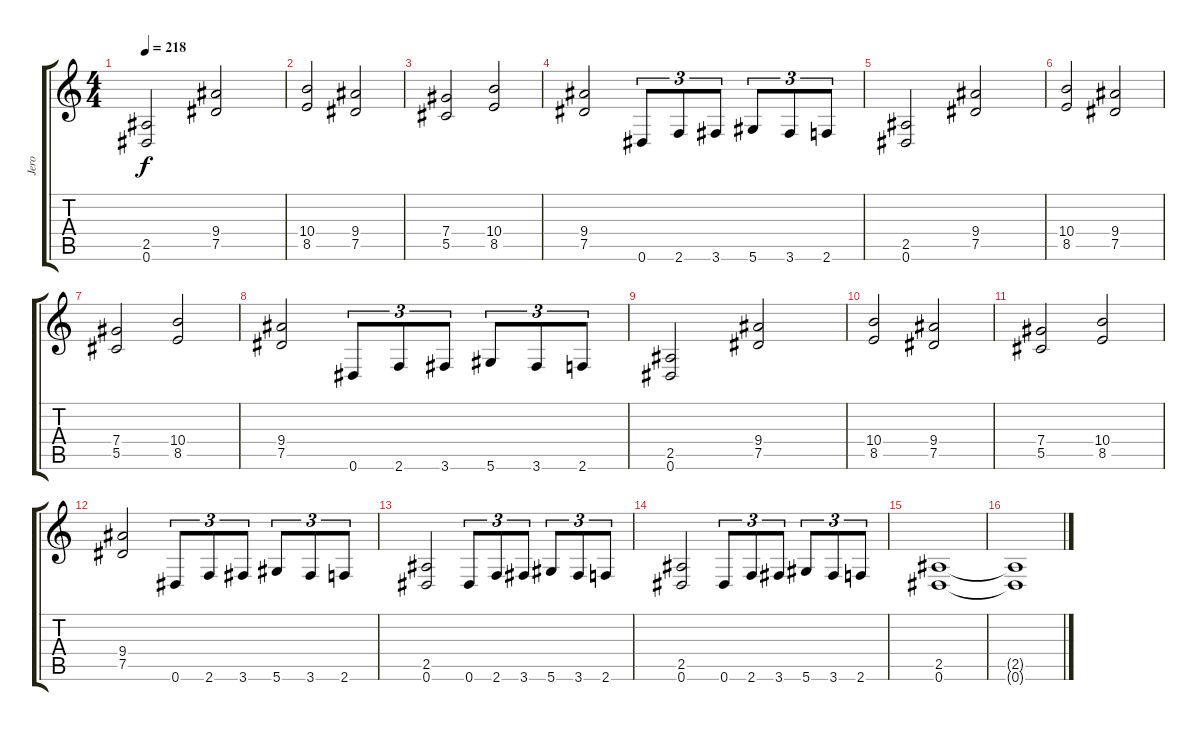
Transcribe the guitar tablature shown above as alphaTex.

\track ("Jero" "Jero") {instrument distortionguitar}
\staff {score tabs}
\tuning (Eb4 Bb3 Gb3 Db3 Ab2 Eb2) {hide}
\ts (4 4)
\tempo 218
\clef g2
\ks c
(2.5 0.6).2{dy f} (9.4 7.5).2 |
(10.4 8.5).2 (9.4 7.5).2 |
(7.4 5.5).2 (10.4 8.5).2 |
(9.4 7.5).2 0.6.8{tu (3 2)} 2.6.8{tu (3 2)} 3.6.8{tu (3 2)} 5.6.8{tu (3 2)} 3.6.8{tu (3 2)} 2.6.8{tu (3 2)} |
(2.5 0.6).2 (9.4 7.5).2 |
(10.4 8.5).2 (9.4 7.5).2 |
(7.4 5.5).2 (10.4 8.5).2 |
(9.4 7.5).2 0.6.8{tu (3 2)} 2.6.8{tu (3 2)} 3.6.8{tu (3 2)} 5.6.8{tu (3 2)} 3.6.8{tu (3 2)} 2.6.8{tu (3 2)} |
(2.5 0.6).2 (9.4 7.5).2 |
(10.4 8.5).2 (9.4 7.5).2 |
(7.4 5.5).2 (10.4 8.5).2 |
(9.4 7.5).2 0.6.8{tu (3 2)} 2.6.8{tu (3 2)} 3.6.8{tu (3 2)} 5.6.8{tu (3 2)} 3.6.8{tu (3 2)} 2.6.8{tu (3 2)} |
(2.5 0.6).2 0.6.8{tu (3 2)} 2.6.8{tu (3 2)} 3.6.8{tu (3 2)} 5.6.8{tu (3 2)} 3.6.8{tu (3 2)} 2.6.8{tu (3 2)} |
(2.5 0.6).2 0.6.8{tu (3 2)} 2.6.8{tu (3 2)} 3.6.8{tu (3 2)} 5.6.8{tu (3 2)} 3.6.8{tu (3 2)} 2.6.8{tu (3 2)} |
(2.5 0.6).1 |
(2.5{t} 0.6{t}).1
